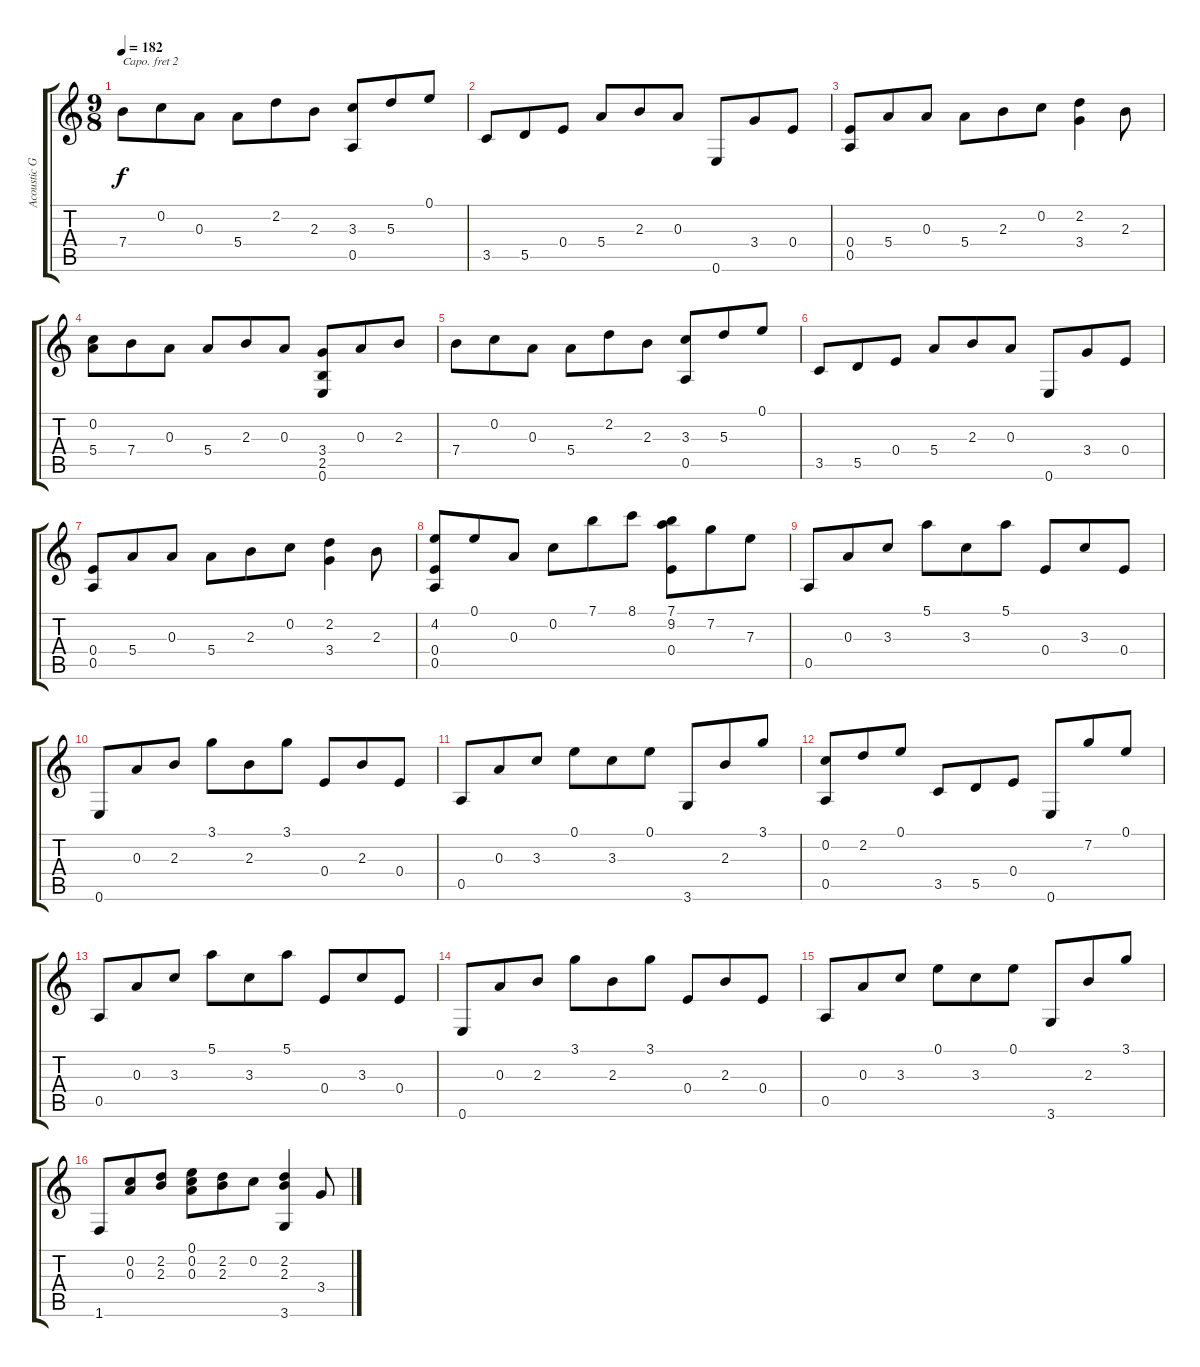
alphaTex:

\track ("Acoustic Guitar (nylon)" "Acoustic G") {instrument acousticguitarnylon}
\staff {score tabs}
\capo 2
\tuning (D4 Bb3 G3 D3 G2 D2) {hide}
\ts (9 8)
\tempo 182
\clef g2
\ks c
7.4.8{dy f} 0.2.8 0.3.8 5.4.8 2.2.8 2.3.8 (3.3 0.5).8 5.3.8 0.1.8 |
3.5.8 5.5.8 0.4.8 5.4.8 2.3.8 0.3.8 0.6.8 3.4.8 0.4.8 |
(0.4 0.5).8 5.4.8 0.3.8 5.4.8 2.3.8 0.2.8 (2.2 3.4).4 2.3.8 |
(0.2 5.4).8 7.4.8 0.3.8 5.4.8 2.3.8 0.3.8 (3.4 2.5 0.6).8 0.3.8 2.3.8 |
7.4.8 0.2.8 0.3.8 5.4.8 2.2.8 2.3.8 (3.3 0.5).8 5.3.8 0.1.8 |
3.5.8 5.5.8 0.4.8 5.4.8 2.3.8 0.3.8 0.6.8 3.4.8 0.4.8 |
(0.4 0.5).8 5.4.8 0.3.8 5.4.8 2.3.8 0.2.8 (2.2 3.4).4 2.3.8 |
(4.2 0.4 0.5).8 0.1.8 0.3.8 0.2.8 7.1.8 8.1.8 (7.1 9.2 0.4).8 7.2.8 7.3.8 |
0.5.8 0.3.8 3.3.8 5.1.8 3.3.8 5.1.8 0.4.8 3.3.8 0.4.8 |
0.6.8 0.3.8 2.3.8 3.1.8 2.3.8 3.1.8 0.4.8 2.3.8 0.4.8 |
0.5.8 0.3.8 3.3.8 0.1.8 3.3.8 0.1.8 3.6.8 2.3.8 3.1.8 |
(0.2 0.5).8 2.2.8 0.1.8 3.5.8 5.5.8 0.4.8 0.6.8 7.2.8 0.1.8 |
0.5.8 0.3.8 3.3.8 5.1.8 3.3.8 5.1.8 0.4.8 3.3.8 0.4.8 |
0.6.8 0.3.8 2.3.8 3.1.8 2.3.8 3.1.8 0.4.8 2.3.8 0.4.8 |
0.5.8 0.3.8 3.3.8 0.1.8 3.3.8 0.1.8 3.6.8 2.3.8 3.1.8 |
1.6.8 (0.2 0.3).8 (2.2 2.3).8 (0.1 0.2 0.3).8 (2.2 2.3).8 0.2.8 (2.2 2.3 3.6).4 3.4.8
